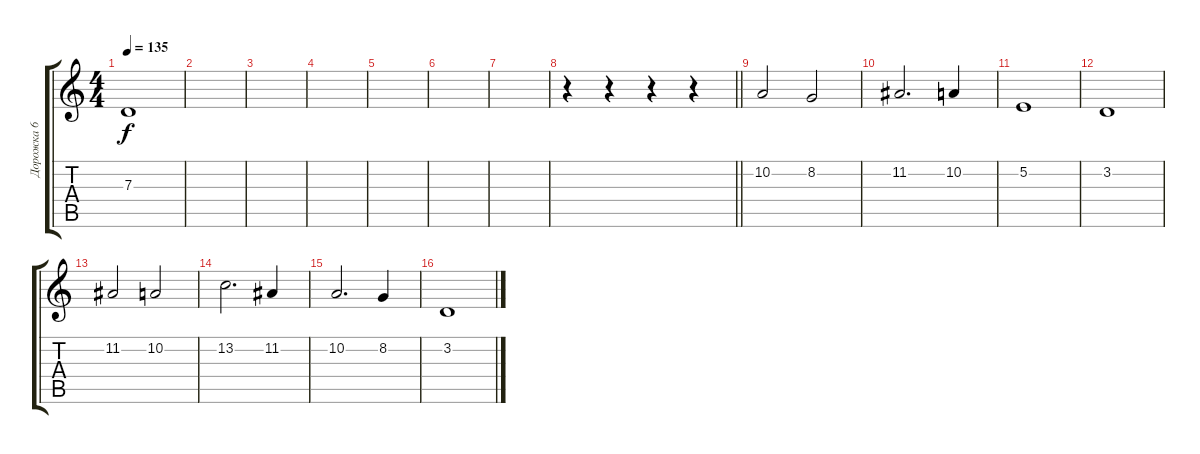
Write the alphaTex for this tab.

\track ("Дорожка 6" "Дорожка 6") {instrument synthvoice}
\staff {score tabs}
\tuning (E4 B3 G3 D3 A2 E2) {hide}
\ts (4 4)
\tempo 135
\clef g2
\ks c
7.3.1{dy f} |
|
|
|
|
|
|
\barLineRight lightlight
r.4 r.4 r.4 r.4 |
10.2.2 8.2.2 |
11.2.2{d} 10.2.4 |
5.2.1 |
3.2.1 |
11.2.2 10.2.2 |
13.2.2{d} 11.2.4 |
10.2.2{d} 8.2.4 |
3.2.1
